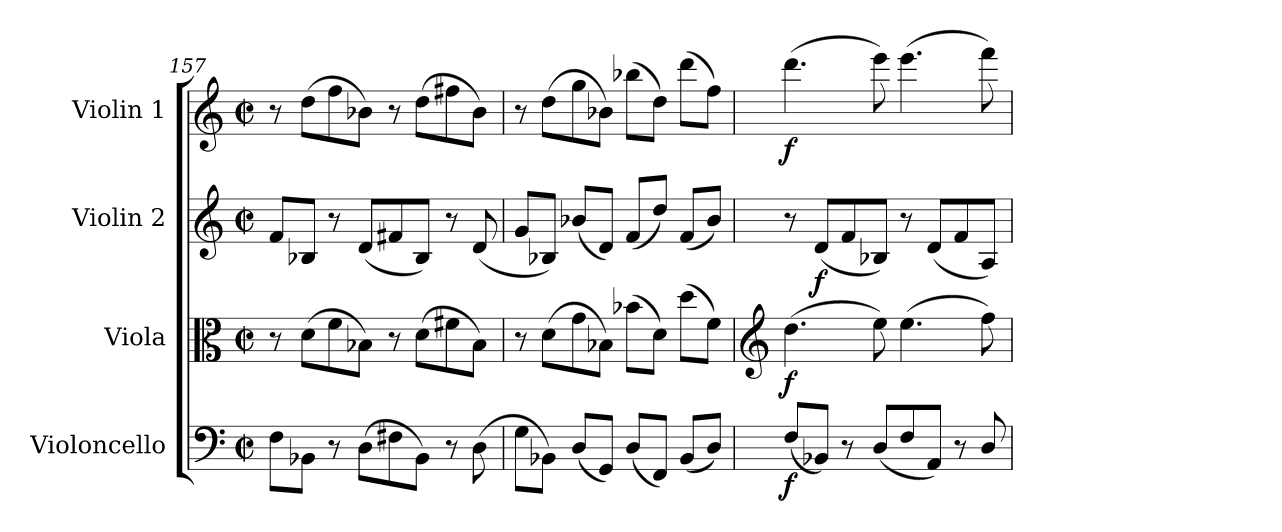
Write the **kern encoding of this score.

**kern	**dynam	**kern	**dynam	**kern	**dynam	**kern	**dynam
*part4	*part4	*part3	*part3	*part2	*part2	*part1	*part1
*staff4	*staff4	*staff3	*staff3	*staff2	*staff2	*staff1	*staff1
*I"Violoncello	*	*I"Viola	*	*I"Violin 2	*	*I"Violin 1	*
*I'Vc	*	*I'Vla	*	*I'Vln	*	*I'Vln	*
*clefF4	*	*clefC3	*	*clefG2	*	*clefG2	*
*k[]	*	*k[]	*	*k[]	*	*k[]	*
*M2/2	*	*M2/2	*	*M2/2	*	*M2/2	*
*met(c|)	*	*met(c|)	*	*met(c|)	*	*met(c|)	*
=157	=157	=157	=157	=157	=157	=157	=157
8F\	.	8r	.	8f/	.	8r	.
8BB-X\J	.	(8d\L	.	8B-X/J	.	(8dd\L	.
8r	.	8f\	.	8r	.	8ff\	.
(8D\L	.	8B-X\J)	.	(8d/L	.	8b-X\J)	.
8F#X\	.	8r	.	8f#X/	.	8r	.
8BB-\J)	.	(8d\L	.	8B-/J)	.	(8dd\L	.
8r	.	8f#X\	.	8r	.	8ff#X\	.
(8D\	.	8B-\J)	.	(8d/	.	8b-\J)	.
=158	=158	=158	=158	=158	=158	=158	=158
8G\L	.	8r	.	8g/L	.	8r	.
8BB-X\J)	.	(8d\L	.	8B-X/J)	.	(8dd\L	.
(8D/L	.	8g\	.	(8b-X/L	.	8gg\	.
8GG/J)	.	8B-X\J)	.	8d/J)	.	8b-X\J)	.
(8D/L	.	(8b-X\L	.	(8f/L	.	(8bb-X\L	.
8FF/J)	.	8d\J)	.	8dd/J)	.	8dd\J)	.
(8BB-/L	.	(8dd\L	.	(8f/L	.	(8ddd\L	.
8D/J)	.	8f\J)	.	8b-/J)	.	8ff\J)	.
!!LO:PB:g=z
=159	=159	=159	=159	=159	=159	=159	=159
*	*	*clefG2	*	*	*	*	*
!	!LO:DY:b	!	!LO:DY:b	!	!	!	!LO:DY:b
(8F/L	f	(4.dd\	f	8r	.	(4.ddd\	f
!	!	!	!	!	!LO:DY:b	!	!
8BB-X/J)	.	.	.	(8d/L	f	.	.
8r	.	.	.	8f/	.	.	.
(8D/L	.	8ee\)	.	8B-X/J)	.	8eee\)	.
8F/	.	(4.ee\	.	8r	.	(4.eee\	.
8AA/J)	.	.	.	(8d/L	.	.	.
8r	.	.	.	8f/	.	.	.
8D/L	.	8ff\)	.	8A/J)	.	8fff\)	.
=	=	=	=	=	=	=	=
*-	*-	*-	*-	*-	*-	*-	*-
